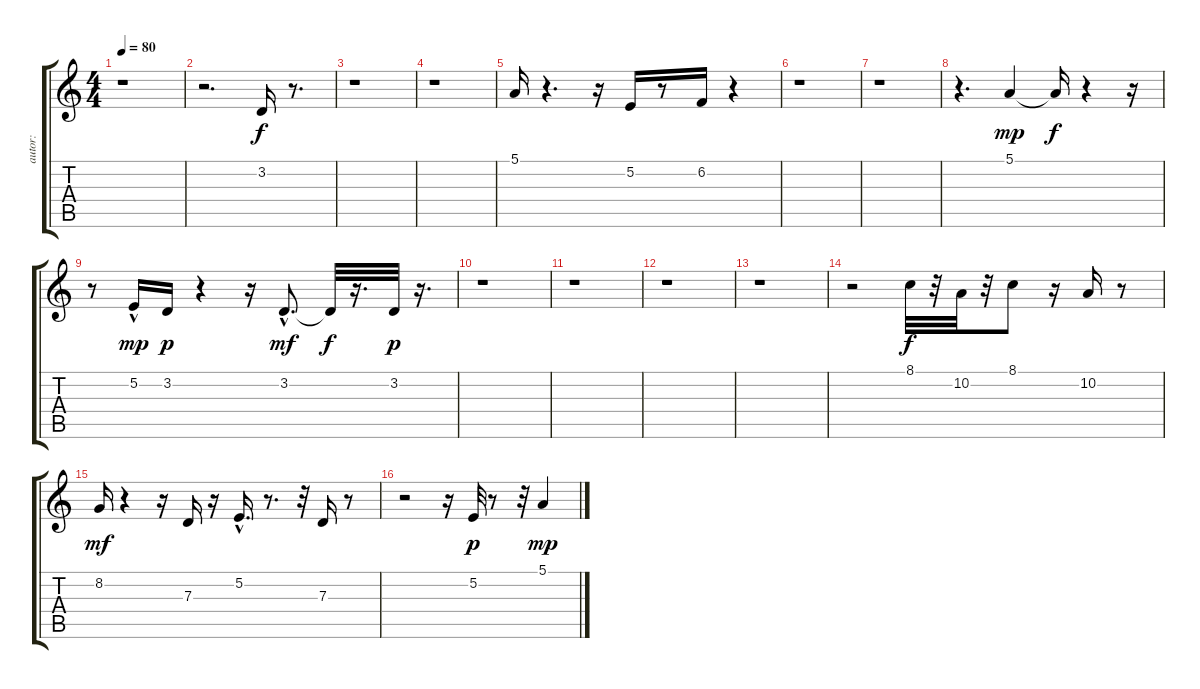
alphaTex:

\track ("autor:" "autor:") {instrument pad3polysynth}
\staff {score tabs}
\tuning (E4 B3 G3 D3 A2 E2) {hide}
\ts (4 4)
\tempo 80
\clef g2
\ks c
r.1{dy f} |
r.2{d} 3.2.16 r.8{d} |
r.1 |
r.1 |
5.1.16 r.4{d} r.16 5.2.16 r.8 6.2.16 r.4 |
r.1 |
r.1 |
r.4{d} 5.1.4{dy mp} 5.1{t}.16{dy f} r.4 r.16 |
r.8 5.2{hac}.16{dy mp} 3.2.16{dy p} r.4 r.16 3.2{hac}.8{d dy mf} 3.2{t}.32{dy f} r.16{d} 3.2.32{dy p} r.16{d} |
r.1 |
r.1 |
r.1 |
r.1 |
r.2 8.1.32{dy f} r.32 10.2.32 r.32 8.1.8 r.16 10.2.16 r.8 |
8.2.16{dy mf} r.4 r.16 7.3.16 r.16 5.2{hac}.16{d} r.8{d} r.32 7.3.16 r.8 |
r.2 r.16 5.2.32{dy p} r.8 r.32 5.1.4{dy mp}
